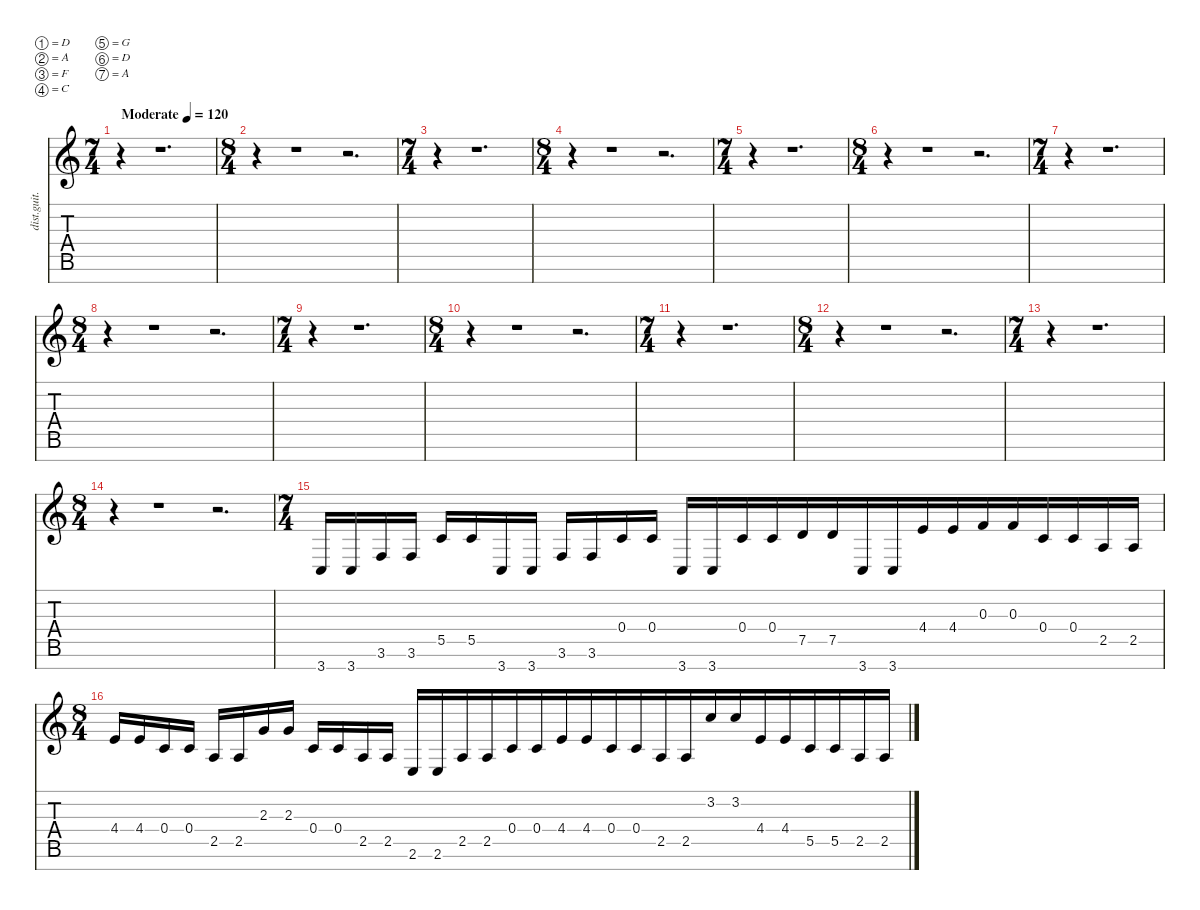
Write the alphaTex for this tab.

\defaultSystemsLayout 4
\hideDynamics
\bracketExtendMode nobrackets
\otherSystemsTrackNameOrientation horizontal
\track ("Guitar 2" "dist.guit.") {instrument distortionguitar}
\staff {score tabs}
\tuning (D4 A3 F3 C3 G2 D2 A1)
\ts (7 4)
\beaming (8 2 2 2 8)
\tempo (120 "Moderate")
\clef g2
\ks c
r.4{dy f instrument distortionguitar beam Down} r.1{d beam Down} |
\ts (8 4)
\beaming (8 2 2 2 10)
r.4{beam Down} r.1{beam Down} r.2{d beam Down} |
\ts (7 4)
\beaming (8 2 2 2 8)
r.4{beam Down} r.1{d beam Down} |
\ts (8 4)
\beaming (8 2 2 2 10)
r.4{beam Down} r.1{beam Down} r.2{d beam Down} |
\ts (7 4)
\beaming (8 2 2 2 8)
r.4{beam Down} r.1{d beam Down} |
\ts (8 4)
\beaming (8 2 2 2 10)
r.4{beam Down} r.1{beam Down} r.2{d beam Down} |
\ts (7 4)
\beaming (8 2 2 2 8)
r.4{beam Down} r.1{d beam Down} |
\ts (8 4)
\beaming (8 2 2 2 10)
r.4{beam Down} r.1{beam Down} r.2{d beam Down} |
\ts (7 4)
\beaming (8 2 2 2 8)
r.4{beam Down} r.1{d beam Down} |
\ts (8 4)
\beaming (8 2 2 2 10)
r.4{beam Down} r.1{beam Down} r.2{d beam Down} |
\ts (7 4)
\beaming (8 2 2 2 8)
r.4{beam Down} r.1{d beam Down} |
\ts (8 4)
\beaming (8 2 2 2 10)
r.4{beam Down} r.1{beam Down} r.2{d beam Down} |
\ts (7 4)
\beaming (8 2 2 2 8)
r.4{beam Down} r.1{d beam Down} |
\ts (8 4)
\beaming (8 2 2 2 10)
r.4{beam Down} r.1{beam Down} r.2{d beam Down} |
\ts (7 4)
\beaming (8 2 2 2 8)
3.7.16{beam Up} 3.7.16{beam Up} 3.6.16{beam Up} 3.6.16{beam Up} 5.5.16{beam Up} 5.5.16{beam Up} 3.7.16{beam Up} 3.7.16{beam Up} 3.6.16{beam Up} 3.6.16{beam Up} 0.4.16{beam Up} 0.4.16{beam Up} 3.7.16{beam Up} 3.7.16{beam Up} 0.4.16{beam Up} 0.4.16{beam Up} 7.5.16{beam Up} 7.5.16{beam Up} 3.7.16{beam Up} 3.7.16{beam Up} 4.4.16{beam Up} 4.4.16{beam Up} 0.3.16{beam Up} 0.3.16{beam Up} 0.4.16{beam Up} 0.4.16{beam Up} 2.5.16{beam Up} 2.5.16{beam Up} |
\ts (8 4)
\beaming (8 2 2 2 10)
4.4.16{beam Up} 4.4.16{beam Up} 0.4.16{beam Up} 0.4.16{beam Up} 2.5.16{beam Up} 2.5.16{beam Up} 2.3.16{beam Up} 2.3.16{beam Up} 0.4.16{beam Up} 0.4.16{beam Up} 2.5.16{beam Up} 2.5.16{beam Up} 2.6.16{beam Up} 2.6.16{beam Up} 2.5.16{beam Up} 2.5.16{beam Up} 0.4.16{beam Up} 0.4.16{beam Up} 4.4.16{beam Up} 4.4.16{beam Up} 0.4.16{beam Up} 0.4.16{beam Up} 2.5.16{beam Up} 2.5.16{beam Up} 3.2.16{beam Up} 3.2.16{beam Up} 4.4.16{beam Up} 4.4.16{beam Up} 5.5.16{beam Up} 5.5.16{beam Up} 2.5.16{beam Up} 2.5.16{beam Up}
